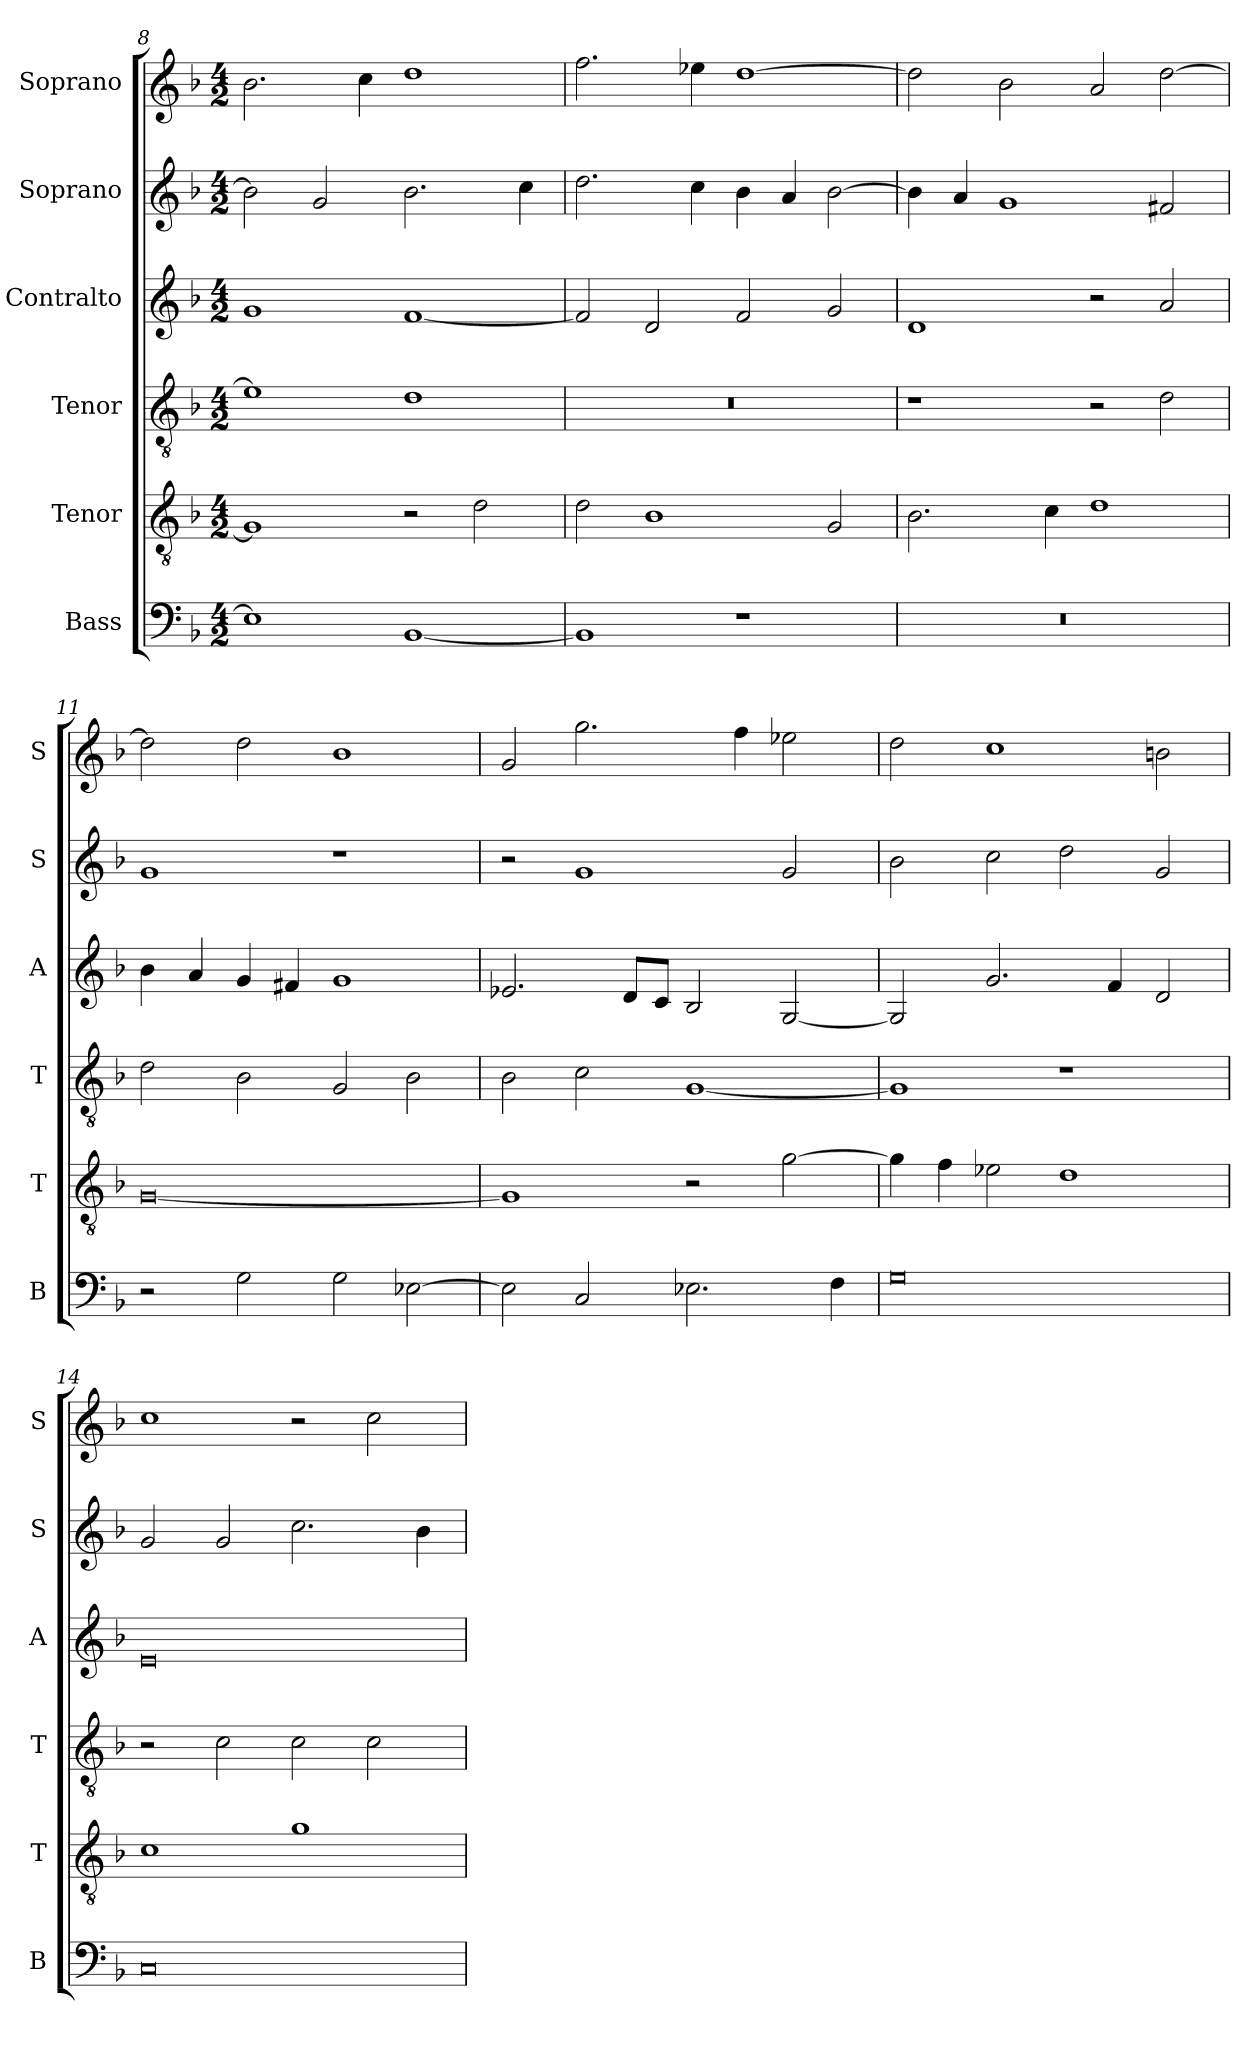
**kern	**kern	**kern	**kern	**kern	**kern
*part6	*part5	*part4	*part3	*part2	*part1
*staff6	*staff5	*staff4	*staff3	*staff2	*staff1
*I"Bass	*I"Tenor	*I"Tenor	*I"Contralto	*I"Soprano	*I"Soprano
*I'B	*I'T	*I'T	*I'A	*I'S	*I'S
*clefF4	*clefGv2	*clefGv2	*clefG2	*clefG2	*clefG2
*k[b-]	*k[b-]	*k[b-]	*k[b-]	*k[b-]	*k[b-]
*G:dor	*G:dor	*G:dor	*G:dor	*G:dor	*G:dor
*M4/2	*M4/2	*M4/2	*M4/2	*M4/2	*M4/2
=8	=8	=8	=8	=8	=8
1E-]	1G]	1e-]	1g	2b-]	2.b-
.	.	.	.	2g	.
.	.	.	.	.	4cc
[1BB-	2r	1d	[1f	2.b-	1dd
.	2d	.	.	.	.
.	.	.	.	4cc	.
=9	=9	=9	=9	=9	=9
1BB-]	2d	0r	2f]	2.dd	2.ff
.	1B-	.	2d	.	.
.	.	.	.	4cc	4ee-X
1r	.	.	2f	4b-	[1dd
.	.	.	.	4a	.
.	2G	.	2g	[2b-	.
=10	=10	=10	=10	=10	=10
0r	2.B-	1r	1d	4b-]	2dd]
.	.	.	.	4a	.
.	.	.	.	1g	2b-
.	4c	.	.	.	.
.	1d	2r	2r	.	2a
.	.	2d	2a	2f#X	[2dd
=11	=11	=11	=11	=11	=11
2r	[0G	2d	4b-	1g	2dd]
.	.	.	4a	.	.
2G	.	2B-	4g	.	2dd
.	.	.	4f#X	.	.
2G	.	2G	1g	1r	1b-
[2E-X	.	2B-	.	.	.
=12	=12	=12	=12	=12	=12
2E-]	1G]	2B-	2.e-X	2r	2g
2C	.	2c	.	1g	2.gg
.	.	.	8d/L	.	.
.	.	.	8c/J	.	.
2.E-X	2r	[1G	2B-	.	.
.	.	.	.	.	4ff
.	[2g	.	[2G	2g	2ee-X
4F	.	.	.	.	.
=13	=13	=13	=13	=13	=13
0G	4g]	1G]	2G]	2b-	2dd
.	4f	.	.	.	.
.	2e-X	.	2.g	2cc	1cc
.	1d	1r	.	2dd	.
.	.	.	4f	.	.
.	.	.	2d	2g	2bn
=14	=14	=14	=14	=14	=14
0C	1c	2r	0e	2g	1cc
.	.	2c	.	2g	.
.	1g	2c	.	2.cc	2r
.	.	2c	.	.	2cc
.	.	.	.	4b-	.
=	=	=	=	=	=
*-	*-	*-	*-	*-	*-
